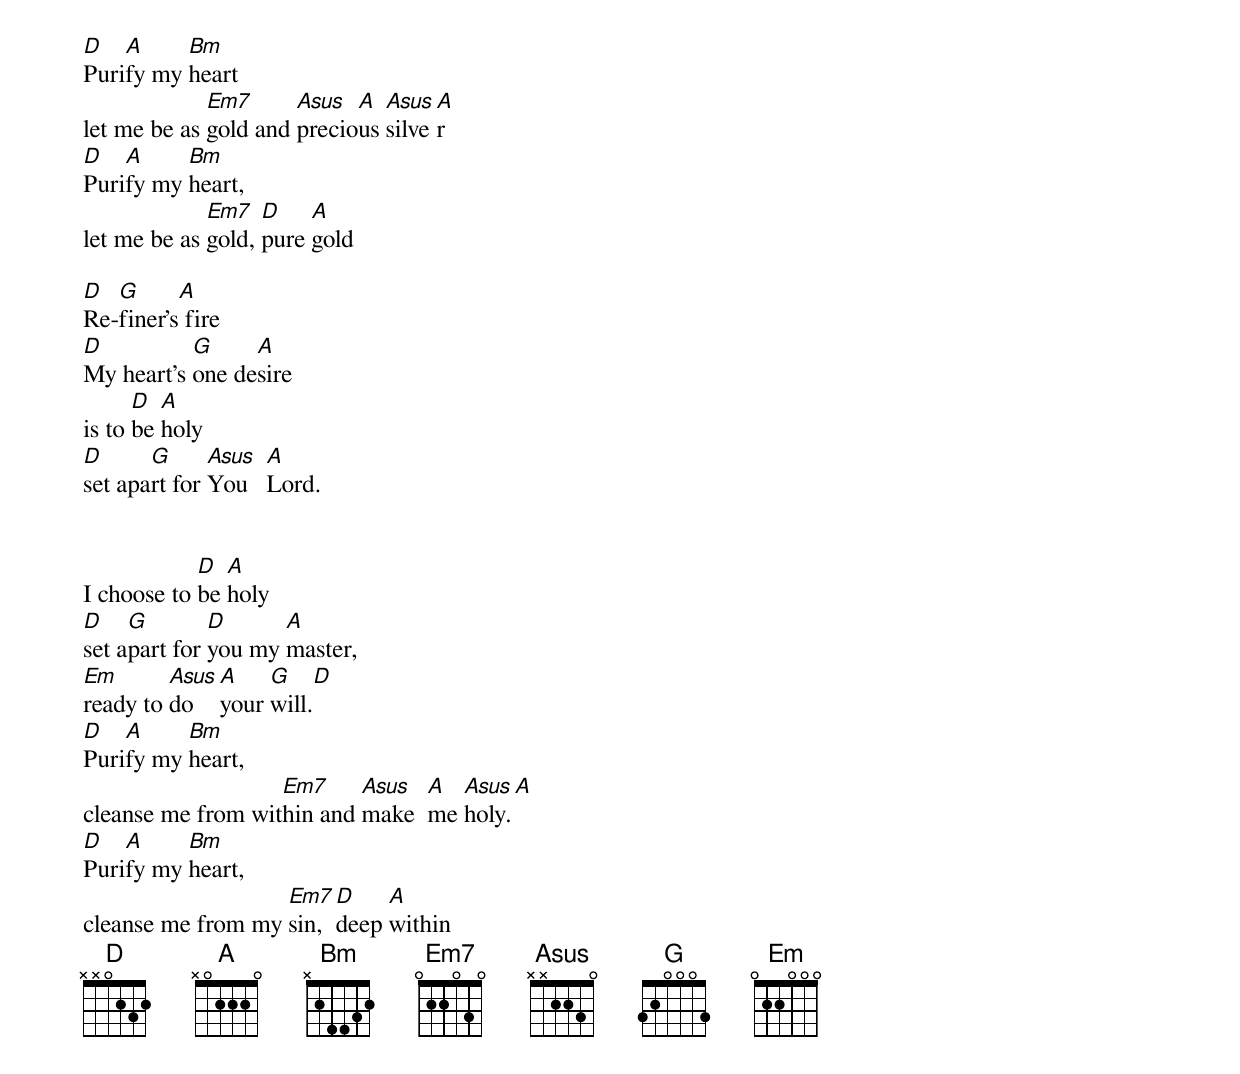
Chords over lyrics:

D   A     Bm
Purify my heart
             Em7      Asus  A  Asus A
let me be as gold and precious silver
D   A     Bm
Purify my heart,
             Em7   D    A
let me be as gold, pure gold

D  G      A
Re-finer's fire
D          G     A
My heart's one desire
      D  A
is to be holy
D      G      Asus  A
set apart for You   Lord.
<page break>

            D  A
I choose to be holy
D    G        D      A
set apart for you my master,
Em       Asus  A    G       D
ready to do    your will.
D   A     Bm
Purify my heart,
                   Em7     Asus  A  Asus  A
cleanse me from within and make  me holy.
D   A     Bm
Purify my heart,
                   Em7  D    A
cleanse me from my sin, deep within
